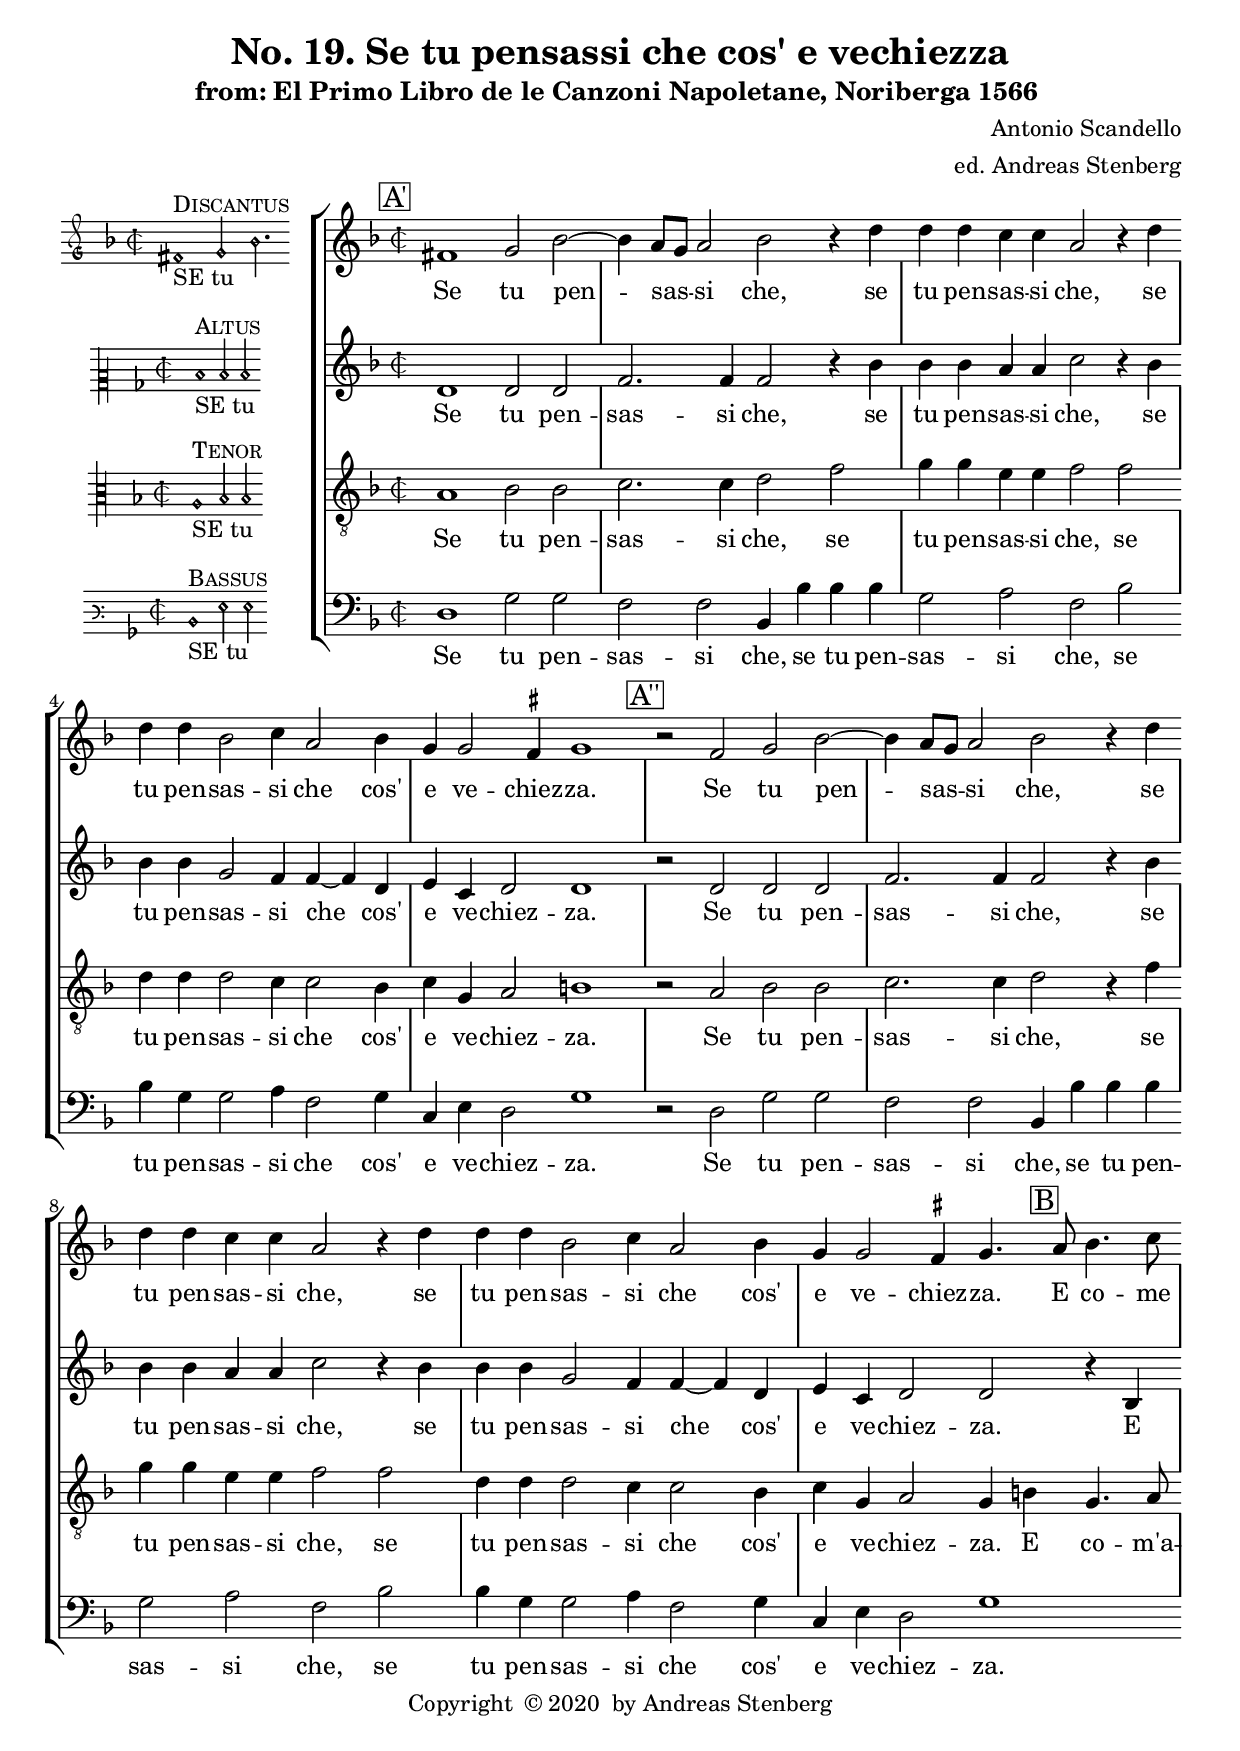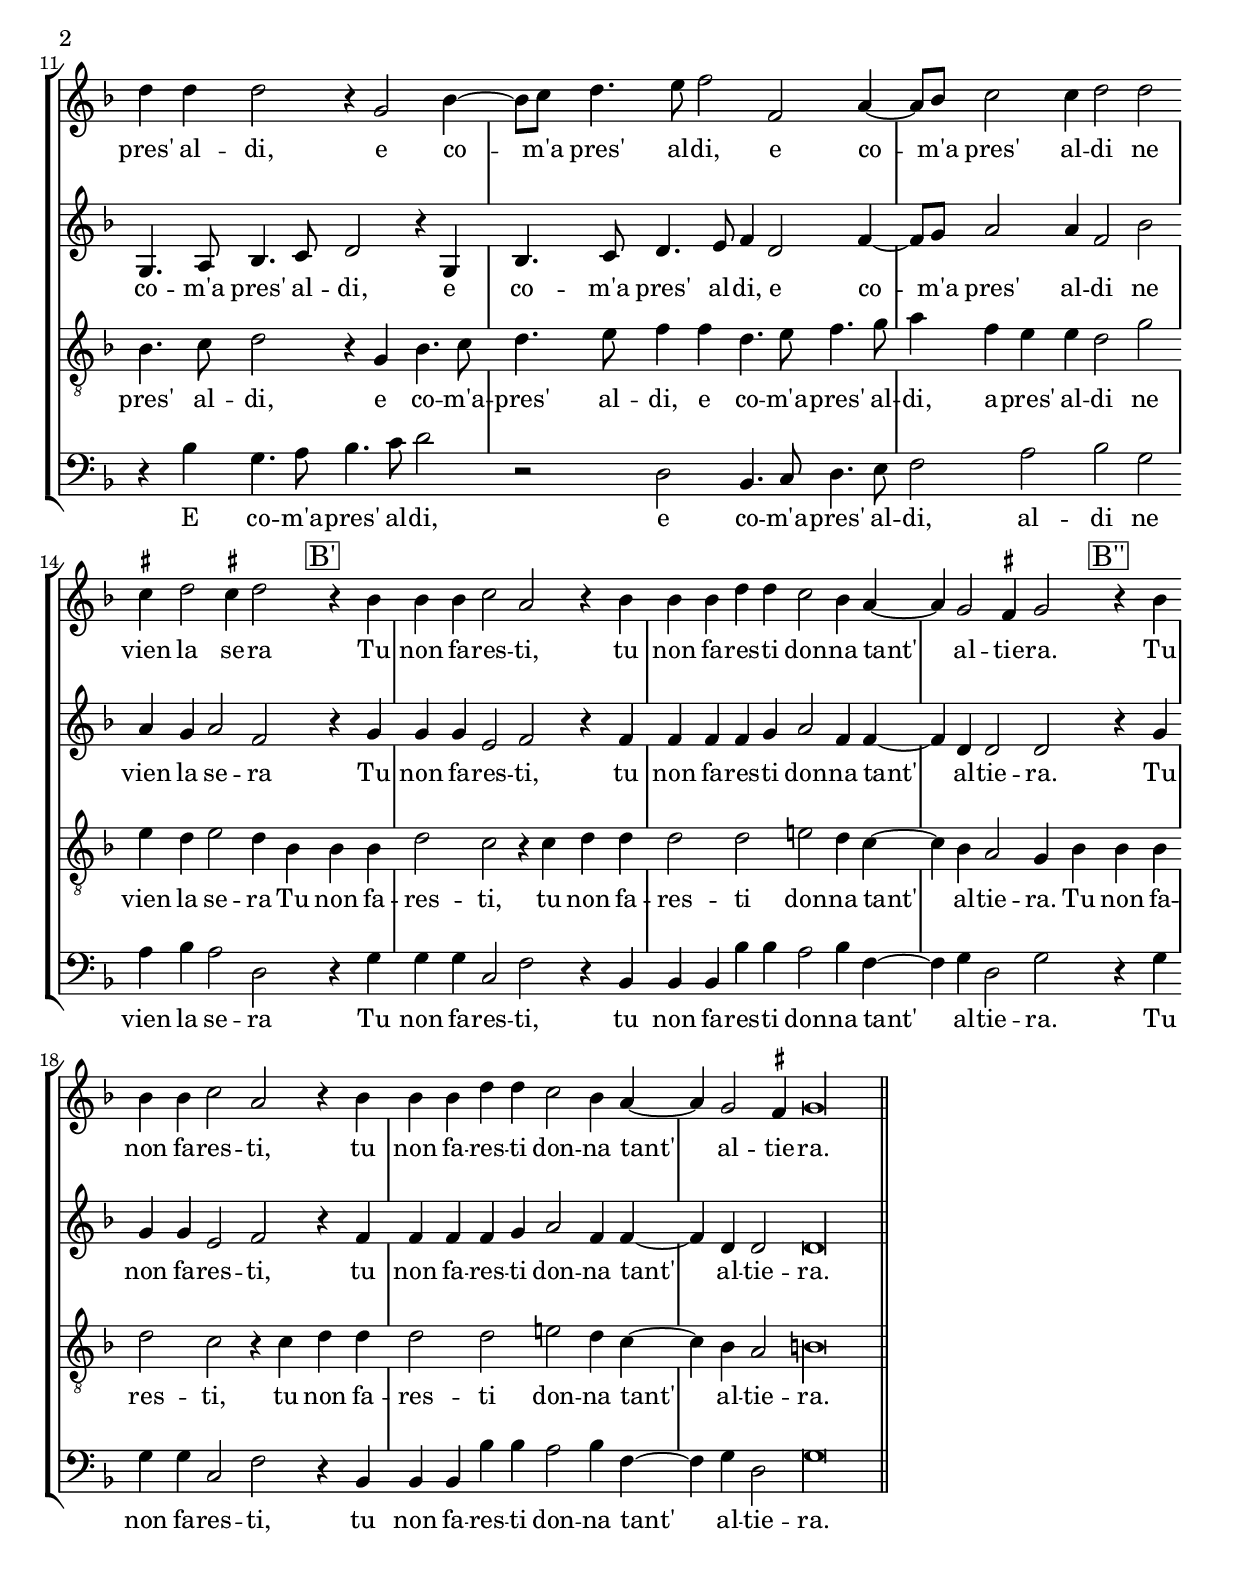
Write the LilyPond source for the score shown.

\version "2.18.0"
\include "deutsch.ly"
ficta = \once \set suggestAccidentals =##t
\header {
   title = \markup {
    \center-column {
      "No. 19. Se tu pensassi che cos' e vechiezza"
%      "Wann er zu nacht"
%      \vspace #0.5
    }
  }
  subtitle = "from: El Primo Libro de le Canzoni Napoletane, Noriberga 1566 "
  composer = "Antonio Scandello"
  arranger = "ed. Andreas Stenberg"
  poet = ""
  meter =""
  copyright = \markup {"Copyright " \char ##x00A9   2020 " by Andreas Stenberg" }
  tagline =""
}
global = {
  \key f \major
}
%% PDF p.28
sopMusic = \relative c' {

  \set Score.tempoHideNote = ##t
  \tempo 2 = 86
  \override Staff.TimeSignature.style = #'mensural
  \time 2/2
  \set Timing.measureLength = #(ly:make-moment 4/2)
  \override Staff.BarLine.transparent = ##t
 \mark \markup { \box A' }
 fis1 g2 b2~
 b4 a8( g8) a2 b2 r4 d4
 d4 d4 c4 c4 a2 r4 d4
 d4 d4 b2 c4 a2 b4
 g4 g2 \ficta fis4					%% end of first line.
 g1
 \mark \markup { \box A'' }
 r2 f2 g2 b2~
 b4 a8( g8) a2 b2 r4 d4
 d4 d4 c4 c4 a2 r4 d4
 d4 d4 b2 c4 a2 b4
 g4 g2 \ficta fis4 g4. \mark \markup { \box B } a8 b4. c8
 d4 d4 d2					%% end of second line.
 r4 g,2 b4~
 b8 c8 d4. e8 f2 f,2 a4~
 a8 b8 c2 c4 d2 d2
 \ficta cis4 d2 \ficta cis!4 d2 \mark \markup { \box B' } r4 b4
 b4 b4 c2 a2 r4 b4
 b4 b4 d4 d4					%% end of third line.
 c2 b4 a4~
 a4 g2 \ficta fis4 g2 \mark \markup { \box B'' } r4 b4
 b4 b4 c2 a2 r4 b4
 b4 b4 d4 d4 c2 b4 a4~
 a4 g2 \ficta fis4 \cadenzaOn g\longa
\revert Staff.BarLine.transparent
  \bar "||"
}
sopWords = \lyricmode {
  Se tu pen -- sas -- si che,
  se tu pen -- sas -- si che,
  se tu pen -- sas -- si che  cos' e ve -- chiez -- za.


  Se tu pen -- sas -- si che,
  se tu pen -- sas -- si che,
  se tu pen -- sas -- si che  cos' e ve -- chiez -- za.

  E co -- me pres' al -- di,
  e co -- m'a pres' al -- di,
  e co -- m'a pres' al -- di ne vien la se -- ra

  Tu non fa -- res  -- ti,
  tu non fa -- res  -- ti don -- na tant' al -- tie -- ra.

  Tu non fa -- res  -- ti,
  tu non fa -- res  -- ti don -- na tant' al -- tie -- ra.

}
%% PDF p.66
altoMusic = \relative c' {
  \override Staff.BarLine.transparent = ##t
  \override Staff.TimeSignature.style = #'mensural
  d1 d2 d2
  f2. f4 f2 r4 b4
  b4 b4 a4 a4 c2
  r4 b4 b4 b4 g2 f4 f4~
  f4 d4 e4 c4 d2 d1				%% end of first line in orig.
  r2 d2 d2 d2
  f2. f4 f2 r4 b4
  b4 b4 a4 a4 c2
  r4 b4 b4 b4 g2 f4 f4~
  f4 d4 e4 c4 d2 d2 r4 b4
  g4. a8 b4. c8 d2 r4 g,4			%% end of second line.
  b4. c8 d4. e8 f4 d2 f4~
  f8 g8 a2 a4 f2 b2
  a4 g4 a2 f2 r4 g4
  g4 g4 e2 f2 r4 f4
  f4 f4 f4 g4 a2 f4 f4~
  f4 d4 d2					%% end of third line.
  d2 r4 g4
  g4 g4 e2 f2 r4 f4
  f4 f4 f4 g4 a2 f4 f4~
  f4 d4 d2 d\longa
\revert Staff.BarLine.transparent
}
altoWords = \lyricmode {
  Se tu pen -- sas -- si che,
  se tu pen -- sas -- si che,
  se tu pen -- sas -- si che  cos' e ve -- chiez -- za.


  Se tu pen -- sas -- si che,
  se tu pen -- sas -- si che,
  se tu pen -- sas -- si che  cos' e ve -- chiez -- za.

  E co -- m'a pres' al -- di,
  e co -- m'a pres' al -- di,
  e co -- m'a pres' al -- di ne vien la se -- ra

  Tu non fa -- res  -- ti,
  tu non fa -- res  -- ti don -- na tant' al -- tie -- ra.

  Tu non fa -- res  -- ti,
  tu non fa -- res  -- ti don -- na tant' al -- tie -- ra.
}
%% PDF p. 104
tenorMusic = \relative c' {
  \clef "G_8"
  \override Staff.BarLine.transparent = ##t
  \override Staff.TimeSignature.style = #'mensural
  a1 b2 b2
  c2. c4 d2 f2
  g4 g4 e4 e4 f2 f2
  d4 d4 d2 c4 c2 b4
  c4 g4 a2 h1
  r2 a2					%% end of first line in orig.
  b2 b2
  c2. c4 d2 r4 f4
  g4 g4 e4 e4 f2 f2
  d4 d4 d2 c4 c2 b4
  c4 g4 a2 g4 h4 g4. a8
  b4. c8 d2				%% end of second line.
  r4 g,4 b4. c8
  d4. e8 f4 f4 d4. e8
  f4. g8 a4 f4 e4 e4 d2 g2
  e4 d4 e2 d4 b4 b4 b4
  d2 c2 r4 c4 d4 d4			%% end of third line
  d2 d2 e!2  d4 c4~
  c4 b4 a2 g4 b4 b4 b4
  d2 c2 r4 c4 d4 d4
  d2 d2 e!2 d4 c4~
  c4 b4 a2 h\longa
  \revert Staff.BarLine.transparent
}
tenorWords = \lyricmode {
  Se tu pen -- sas -- si che,
  se tu pen -- sas -- si che,
  se tu pen -- sas -- si che  cos' e ve -- chiez -- za.


  Se tu pen -- sas -- si che,
  se tu pen -- sas -- si che,
  se tu pen -- sas -- si che  cos' e ve -- chiez -- za.

  E co -- m'a -- pres' al -- di,
  e co -- m'a --  pres' al -- di,
  e co -- m'a --  pres' al -- di,
  a -- pres' al -- di ne vien la se -- ra

  Tu non fa -- res  -- ti,
  tu non fa -- res  -- ti don -- na tant' al -- tie -- ra.

  Tu non fa -- res  -- ti,
  tu non fa -- res  -- ti don -- na tant' al -- tie -- ra.
}
%% PDF p. 142

bassMusic = \relative c {
  \override Staff.BarLine.transparent = ##t
  \override Staff.TimeSignature.style = #'mensural
  d1 g2 g2
  f2 f2 b,4 b'4 b4 b4
  g2 a2 f2 b2
  b4 g4 g2 a4 f2 g4
  c,4 e4 d2 g1
  r2 d2 					%% ed of first line in orig.
  g2 g2
  f2 f2 b,4 b'4 b4 b4
  g2 a2 f2 b2
  b4 g4 g2 a4 f2 g4
  c,4 e4 d2 g1
  r4 b4 g4. a8 b4. c8 d2
  r2 d,2 					%5 ennd of second line.
  b4. c8 d4. e8 
  f2 a2 b2 g2
  a4 b4 a2 d,2 r4 g4
  g4 g4 c,2 f2 r4 b,4
  b4 b4 b'4 b4 a2 b4 f4~
  f4 g4 d2 g2 r4 g4				%% end of third line.
  g4 g4 c,2 f2 r4 b,4
  b4 b4 b'4 b4 a2 b4 f4~
  f4 g4 d2 g\longa
\revert Staff.BarLine.transparent
}
bassWords = \lyricmode {
  Se tu pen -- sas -- si che,
  se tu pen -- sas -- si che,
  se tu pen -- sas -- si che  cos' e ve -- chiez -- za.


  Se tu pen -- sas -- si che,
  se tu pen -- sas -- si che,
  se tu pen -- sas -- si che  cos' e ve -- chiez -- za.

  E co -- m'a -- pres' al -- di,
  e co -- m'a --  pres' al -- di,
  al -- di ne vien la se -- ra

  Tu non fa -- res  -- ti,
  tu non fa -- res  -- ti don -- na tant' al -- tie -- ra.

  Tu non fa -- res  -- ti,
  tu non fa -- res  -- ti don -- na tant' al -- tie -- ra.
}
incipitDiscantus = \markup {
  \score {
    {
      %      \set Staff.instrumentName = #"Tenor "
      \override NoteHead.style = #'neomensural
      \override Rest.style = #'neomensural
      \override Staff.TimeSignature.style = #'mensural
      \cadenzaOn
      \clef "petrucci-g"
      \key f \major
      \time 2/2

      fis'1^\markup { \smallCaps"Discantus"}
      _"SE tu"
      g'2 b'2.
    }
    \layout {
      \context {
        \Voice
        \remove "Ligature_bracket_engraver"
        \consists "Mensural_ligature_engraver"
      }
      line-width = 4.5\cm
    }
  }
}


incipitAltus = \markup {
  \score {
    {
      %      \set Staff.instrumentName = #"Tenor "
      \override NoteHead.style = #'neomensural
      \override Rest.style = #'neomensural
      \override Staff.TimeSignature.style = #'mensural
      \cadenzaOn
      \clef "petrucci-c2"
      \key f \major
      \time 2/2
      d'1^\markup \smallCaps"Altus"
      _"SE tu"
      d'2 d'2
    }
    \layout {
      \context {
        \Voice
        \remove "Ligature_bracket_engraver"
        \consists "Mensural_ligature_engraver"
      }
      line-width = 4.5\cm
    }
  }
}


incipitTenor = \markup {
  \score {
    {
      %      \set Staff.instrumentName = #"Tenor "
      \override NoteHead.style = #'neomensural
      \override Rest.style = #'neomensural
      \override Staff.TimeSignature.style = #'mensural
      \cadenzaOn
      \clef "petrucci-c3"
      \key f \major
      \time 2/2
      a1^\markup \smallCaps"Tenor"
      _"SE tu"
      b2 b2
    }
    \layout {
      \context {
        \Voice
        \remove "Ligature_bracket_engraver"
        \consists "Mensural_ligature_engraver"
      }
      line-width = 5.0\cm
    }
  }
}
#(append! supported-clefs '(("mensural-f3" . ("clefs.mensural.f" 0 0))))

incipitBassus = \markup {
  \score {
    {
      %      \set Staff.instrumentName = #"Tenor "
      \override NoteHead.style = #'neomensural
      \override Rest.style = #'neomensural
      \override Staff.TimeSignature.style = #'mensural
      \cadenzaOn
      \clef "mensural-f3"
      \key f \major
      \time 2/2
      d1^\markup \smallCaps"Bassus"
      _"SE tu"
      g2 g2

    }
    \layout {
      \context {
        \Voice
        \remove "Ligature_bracket_engraver"
        \consists "Mensural_ligature_engraver"
      }
      line-width = 4.5\cm
    }
  }
}


\score {
  <<
    \new StaffGroup \with {
      \override VerticalAxisGroup.staff-staff-spacing = #'((basic-distance . 12))
    } <<
      \new Staff = treble <<
        \set Staff.instrumentName = \incipitDiscantus
        \new Voice = "sopranos" {
          \set  Staff.midiInstrument ="choir aahs"
          %	\voiceOne
          << \global \sopMusic >>
        }
      >>
      \new Lyrics = sopranos { s1 }

      \new Staff = "medius" <<
        \set Staff.instrumentName = \incipitAltus

        \new Voice = "altos" {
          %	\voiceTwo
          \set  Staff.midiInstrument ="choir aahs"
          << \global \altoMusic >>
        }
      >>

      \new Lyrics = "altos" { s1 }
      \new Staff = tenors <<
        \set Staff.instrumentName = \incipitTenor

        \clef "treble"
        \new Voice = "tenors" {
          \set  Staff.midiInstrument ="choir aahs"
          %	\voiceOne
          << \global \tenorMusic >>
        }
      >>
      \new Lyrics = "tenors" { s1 }

      \new Staff ="basses" {
        \set Staff.instrumentName = \incipitBassus

        \new Voice = "basses" {
          \set  Staff.midiInstrument ="choir aahs"
          \clef "bass"
          %	\voiceTwo
          << \global \bassMusic >>
        }
      }
    >>
    \new Lyrics = basses { s1 }

    \context Lyrics = sopranos \lyricsto sopranos \sopWords
    \context Lyrics = altos \lyricsto altos \altoWords
    \context Lyrics = tenors \lyricsto tenors \tenorWords
    \context Lyrics = basses \lyricsto basses \bassWords
  >>
  \layout {
    \context {
      \Score
      % no bars in staves
      %      \override BarLine.transparent = ##t

    }
    % the next three instructions keep the lyrics between the bar lines
    \context {
      \Lyrics
      \consists "Bar_engraver"
      \override BarLine.transparent = ##t
    }
    \context {
      \StaffGroup
      \consists "Separating_line_group_engraver"
    }
    \context {
      \Voice
      % no slurs
      \override Slur.transparent = ##t
      % Comment in the below "\remove" command to allow line
      % breaking also at those barlines where a note overlaps
      % into the next bar.  The command is commented out in this
      % short example score, but especially for large scores, you
      % will typically yield better line breaking and thus improve
      % overall spacing if you comment in the following command.
      %\remove "Forbid_line_break_engraver"
    }
    indent = 4.5\cm
  }

}
\score {
  <<
    \new StaffGroup <<
      \new Staff = treble <<
        \set Staff.instrumentName = \incipitDiscantus
        \new Voice = "sopranos" {
          \set  Staff.midiInstrument ="choir aahs"
          %	\voiceOne
          << \global \sopMusic >>
        }
      >>
      \new Lyrics = sopranos { s1 }

      \new Staff = "medius" <<
        \set Staff.instrumentName = \incipitAltus

        \new Voice = "altos" {
          %	\voiceTwo
          \set  Staff.midiInstrument ="choir aahs"
          << \global \altoMusic >>
        }
      >>

      \new Lyrics = "altos" { s1 }
      \new Staff = tenors <<
        \set Staff.instrumentName = \incipitTenor

        \clef "treble"
        \new Voice = "tenors" {
          \set  Staff.midiInstrument ="choir aahs"
          %	\voiceOne
          << \global \tenorMusic >>
        }
      >>
      \new Lyrics = "tenors" { s1 }

      \new Staff ="basses" {
        \set Staff.instrumentName = \incipitBassus

        \new Voice = "basses" {
          \set  Staff.midiInstrument ="choir aahs"
          \clef "G_8"
          %	\voiceTwo
          << \global \bassMusic >>
        }
      }
    >>
    \new Lyrics = basses { s1 }

    \context Lyrics = sopranos \lyricsto sopranos \sopWords
    \context Lyrics = altos \lyricsto altos \altoWords
    \context Lyrics = tenors \lyricsto tenors \tenorWords
    \context Lyrics = basses \lyricsto basses \bassWords
  >>
  \midi {}
}
\paper {
  ragged-bottom = ##t
  ragged-last-bottom = ##t
  ragged-last = ##t
}

%{
convert-ly.py (GNU LilyPond) 2.18.2  convert-ly.py: Processing `'...
Applying conversion: 2.15.7, 2.15.9, 2.15.10, 2.15.16, 2.15.17,
2.15.18, 2.15.19, 2.15.20, 2.15.25, 2.15.32, 2.15.39, 2.15.40,
2.15.42, 2.15.43, 2.16.0, 2.17.0, 2.17.4, 2.17.5, 2.17.6, 2.17.11,
2.17.14, 2.17.15, 2.17.18, 2.17.19, 2.17.20, 2.17.25, 2.17.27,
2.17.29, 2.17.97, 2.18.0
%}
